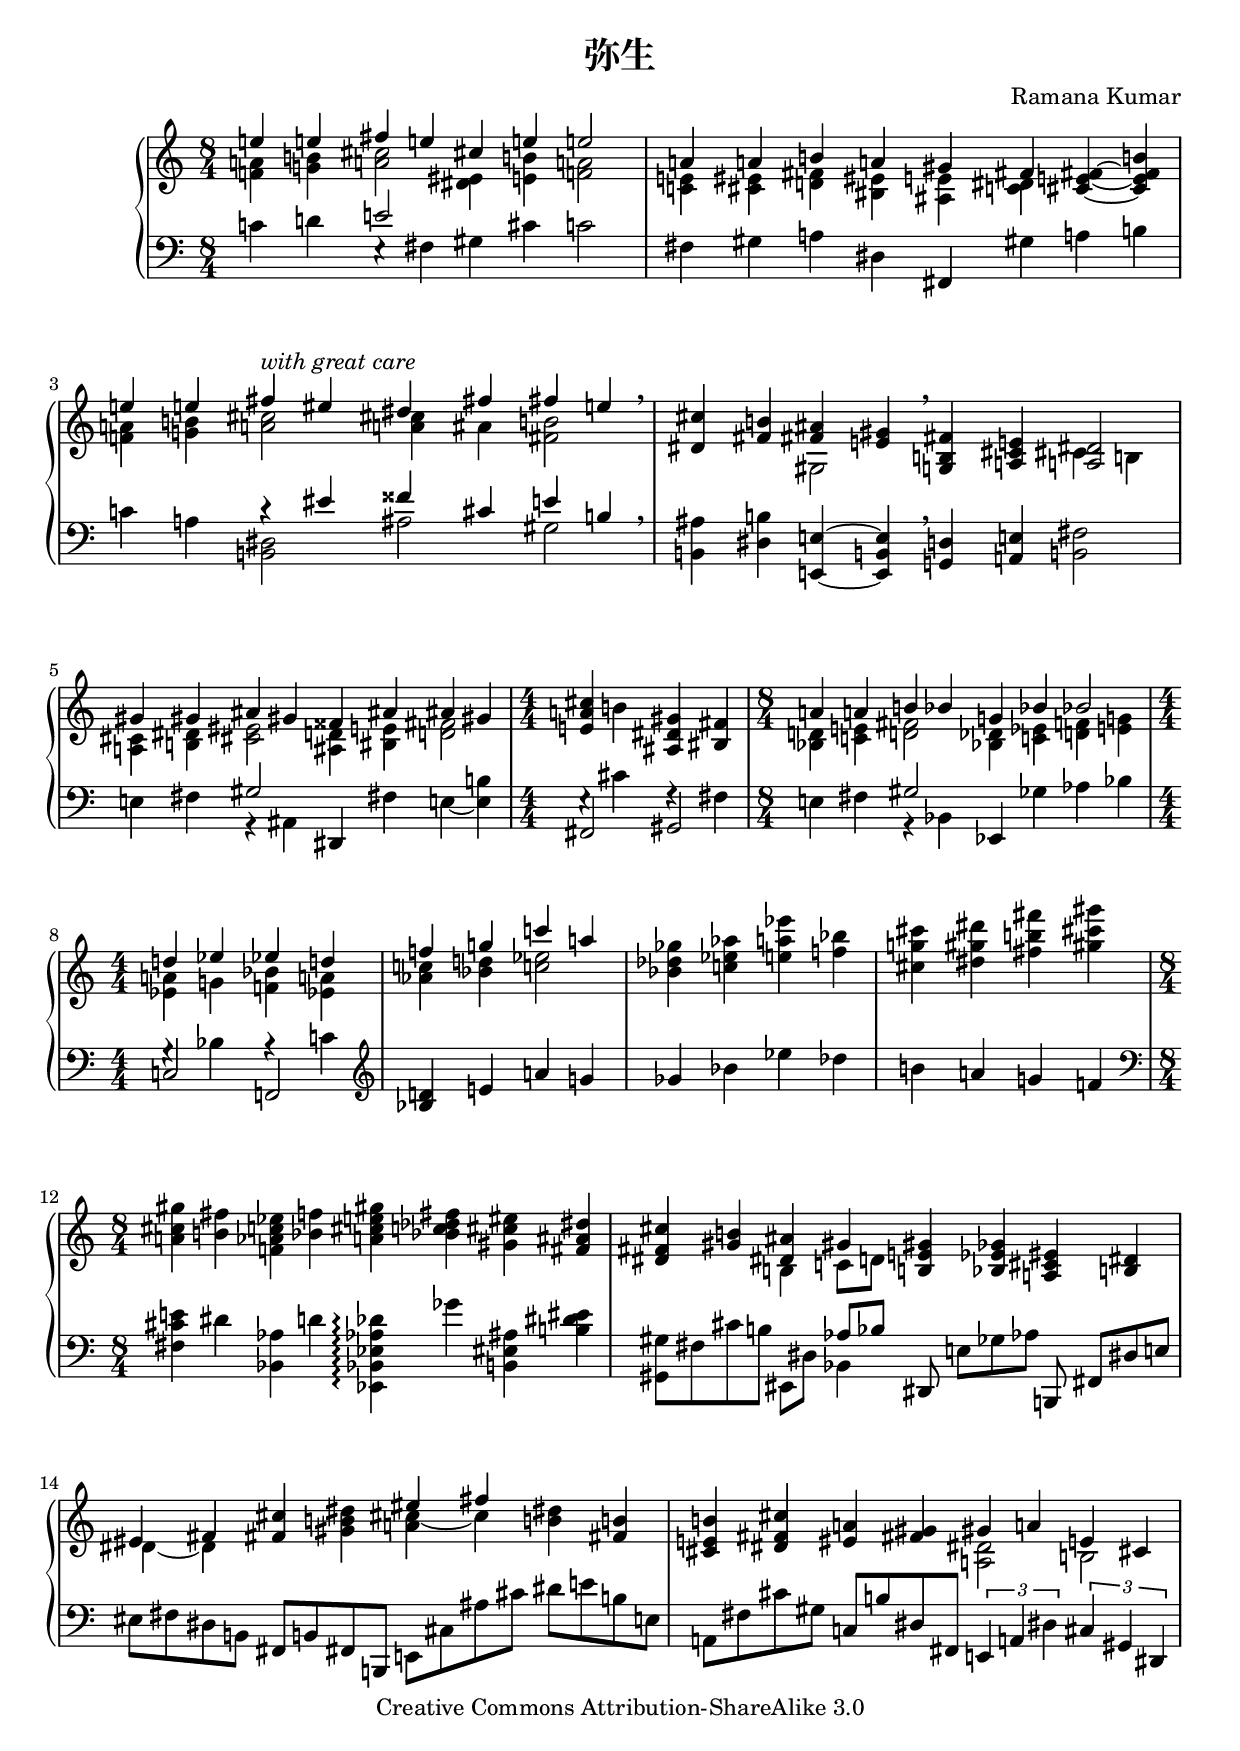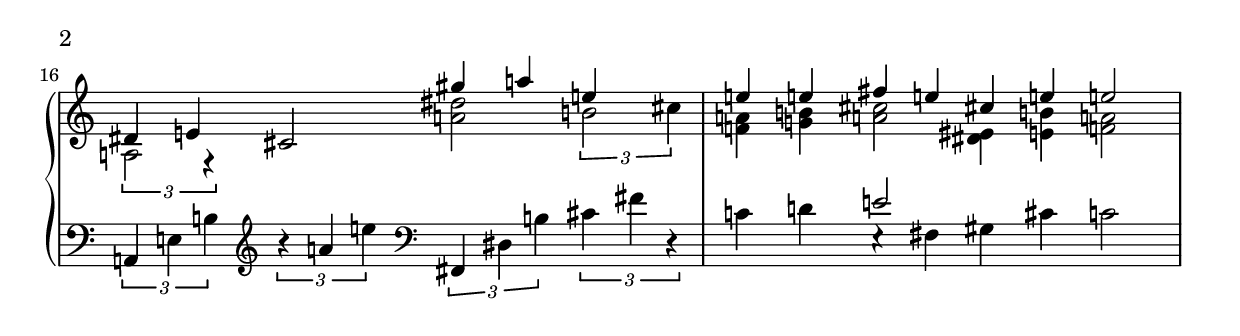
\version "2.15.39"

\header {
  title = "弥生"
  composer = "Ramana Kumar"
  date = "2012"
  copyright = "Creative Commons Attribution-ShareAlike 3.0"
}

#(ly:set-option 'point-and-click #f)

\score {
  \new PianoStaff <<
    \new Staff {
      \accidentalStyle #'PianoStaff "dodecaphonic"
      \override PianoStaff.TimeSignature #'style = #'numbered
      \clef treble
      \time 8/4
        << {e''4 e'' fis'' e'' cis'' e'' e''2}
        \\ {<f' a'>4 <g' b'> <a' cis''>2 <dis' eis'>4  <e' b'> <f' a'>2} >>
      | << {a'4 a' b' a' gis' fis'}
        \\ {<c' e'>4 <cis' eis'> <d' fis'> <bis eis'> <ais e'> <c' dis'> } >>
        <cis' e' fis'>4 ~ <cis' e' fis' b'>
      | << {e''4 e'' fis'' -\markup{\italic "with great care"} eis''
            dis'' fis'' fis'' e''}
        \\ {<f' a'>4 <g' b'> <a' cis''>2
            <a' cis''>4 ais' <fis' b'>2} >> \breathe
      | <dis' cis''>4 <fis' b'>
        << {<fis' ais'>4 <e' gis'>} \\ gis2 >> \breathe
        <g b fis'>4 <a cis' e'> << <a dis'>2 \\ {cis'4 b} >>
      | << {gis'4 gis' ais' gis' fisis' ais' ais' gis'}
        \\ { <a cis'>4 <b dis'> <cis' eis'>2 <ais d'>4 <bis e'> <d' fis'>2 }>>
      | \time 4/4
        <e' a' cis''>4 b' <ais dis' gis'> <bis fis'>
      | \time 8/4
        << {a'4 a' b' bes' g' bes' bes'2}
        \\ { <bes d'>4 <c' e'> <d' fis'>2
             <bes des'>4 <c' ees'> <d' f'> <e' g'>} >>
      | \time 4/4
        << {d''4 ees'' ees'' d''}
        \\ {<ees' a'>4 g' <f' bes'> <ees' a'>} >>
      | << {f''4 g'' c''' a''}
        \\ {<aes' c''>4 <bes' d''> <c'' ees''>2} >>
      | <bes' des'' ges''>4 <c'' ees'' aes''> <e'' a'' ees'''> <f'' bes''>
      | <cis'' g'' cis'''> <dis'' gis'' dis'''>
        <fis'' b'' fis'''> <gis'' cis''' gis'''>
      | \time 8/4
        <a' cis'' gis''> <b' fis''> <f' aes' c'' ees''> <bes' f''>
        <a' cis'' e'' gis''> <bes' c'' des'' fis''>
        <gis' cis'' eis''> <fis' ais' dis''>
      | <dis' fis' cis''> <gis' b'> << { <dis' ais'>  gis' } \\ { b c'8 d' } >>
        <b e' gis'>4 <bes ees' ges'> <a cis' eis'> <b dis'>
      | << { eis' fis' } \\ { dis' ~ dis' } >> <fis' cis''>
        <gis' b' dis''>
        << { eis'' fis'' } \\ { <a' cis''> ~ cis'' } >>
        <b' dis''> <fis' b'>
      | <cis' e' b'> <dis' fis' cis''> <eis' a'> <fis' gis'>
        << { gis' a' e' cis' } \\ { <a dis'>2 b } >>
      | << { dis'4 e' cis'2 } \\ { \times 2/3 { a2 r4 } } >>
        << { gis'' a'' e'' } \\ { <a' dis''>2 \times 2/3 { b'2 cis''4 } } >>
      | << {e''4 e'' fis'' e'' cis'' e'' e''2}
        \\ {<f' a'>4 <g' b'> <a' cis''>2 <dis' eis'>4  <e' b'> <f' a'>2} >>
    }
    \new Staff {
      \clef bass
        c'4 d' << e'2 \\ {e4\rest fis} >> gis cis' c'2
      | fis4 gis a dis fis, gis a b
      | c'4 a << {r4 eis' fisis' cis' e' b} \\ {<b, dis>2 ais gis} >> \breathe
      | <b, ais>4 <dis b> <e, e> ~ <e, b, e> \breathe <g, d>4 <a, e> <b, fis>2
      | e4 fis << gis2 \\ {r4 ais,} >> dis, fis e ~ <e b>
      | << {fis,2 gis,} \\ {e4\rest cis' f\rest fis} >>
      | e4 fis << gis2 \\ {r4 bes,} >> ees, ges aes bes
      | << {c2 f,} \\ {g4\rest bes a\rest c'} >>
      | \clef treble <bes d'>4 e' a' g'
      | ges' bes' ees'' des''
      | b' a' g' f'
      | \clef bass <fis cis' e'>4 dis' <bes, aes> d'
         <ees, bes, ees aes des'>\arpeggio ges' <b, eis ais> <b dis' eis'>
        \set beatStructure = #'(2 2 2 2)
      | <gis, gis>8 fis cis' b << { s4 aes8 bes } \\ { eis, dis bes,4 } >>
        dis,8 e [ ges aes ] b,, fis, [ dis e ]
      | eis fis dis b, fis, b, fis, b,, e, cis ais cis' dis' e' b e
      | a, fis cis' gis c b dis fis,
        \set tupletSpannerDuration = #(ly:make-moment 2 4)
        \times 2/3 { e,4 a, dis cis gis, dis, }
      | \times 2/3 { a, e b \clef treble r a' e'' \clef bass fis, dis b cis' fis' r}
      | c'4 d' << e'2 \\ {e4\rest fis} >> gis cis' c'2
    }
  >>
}
